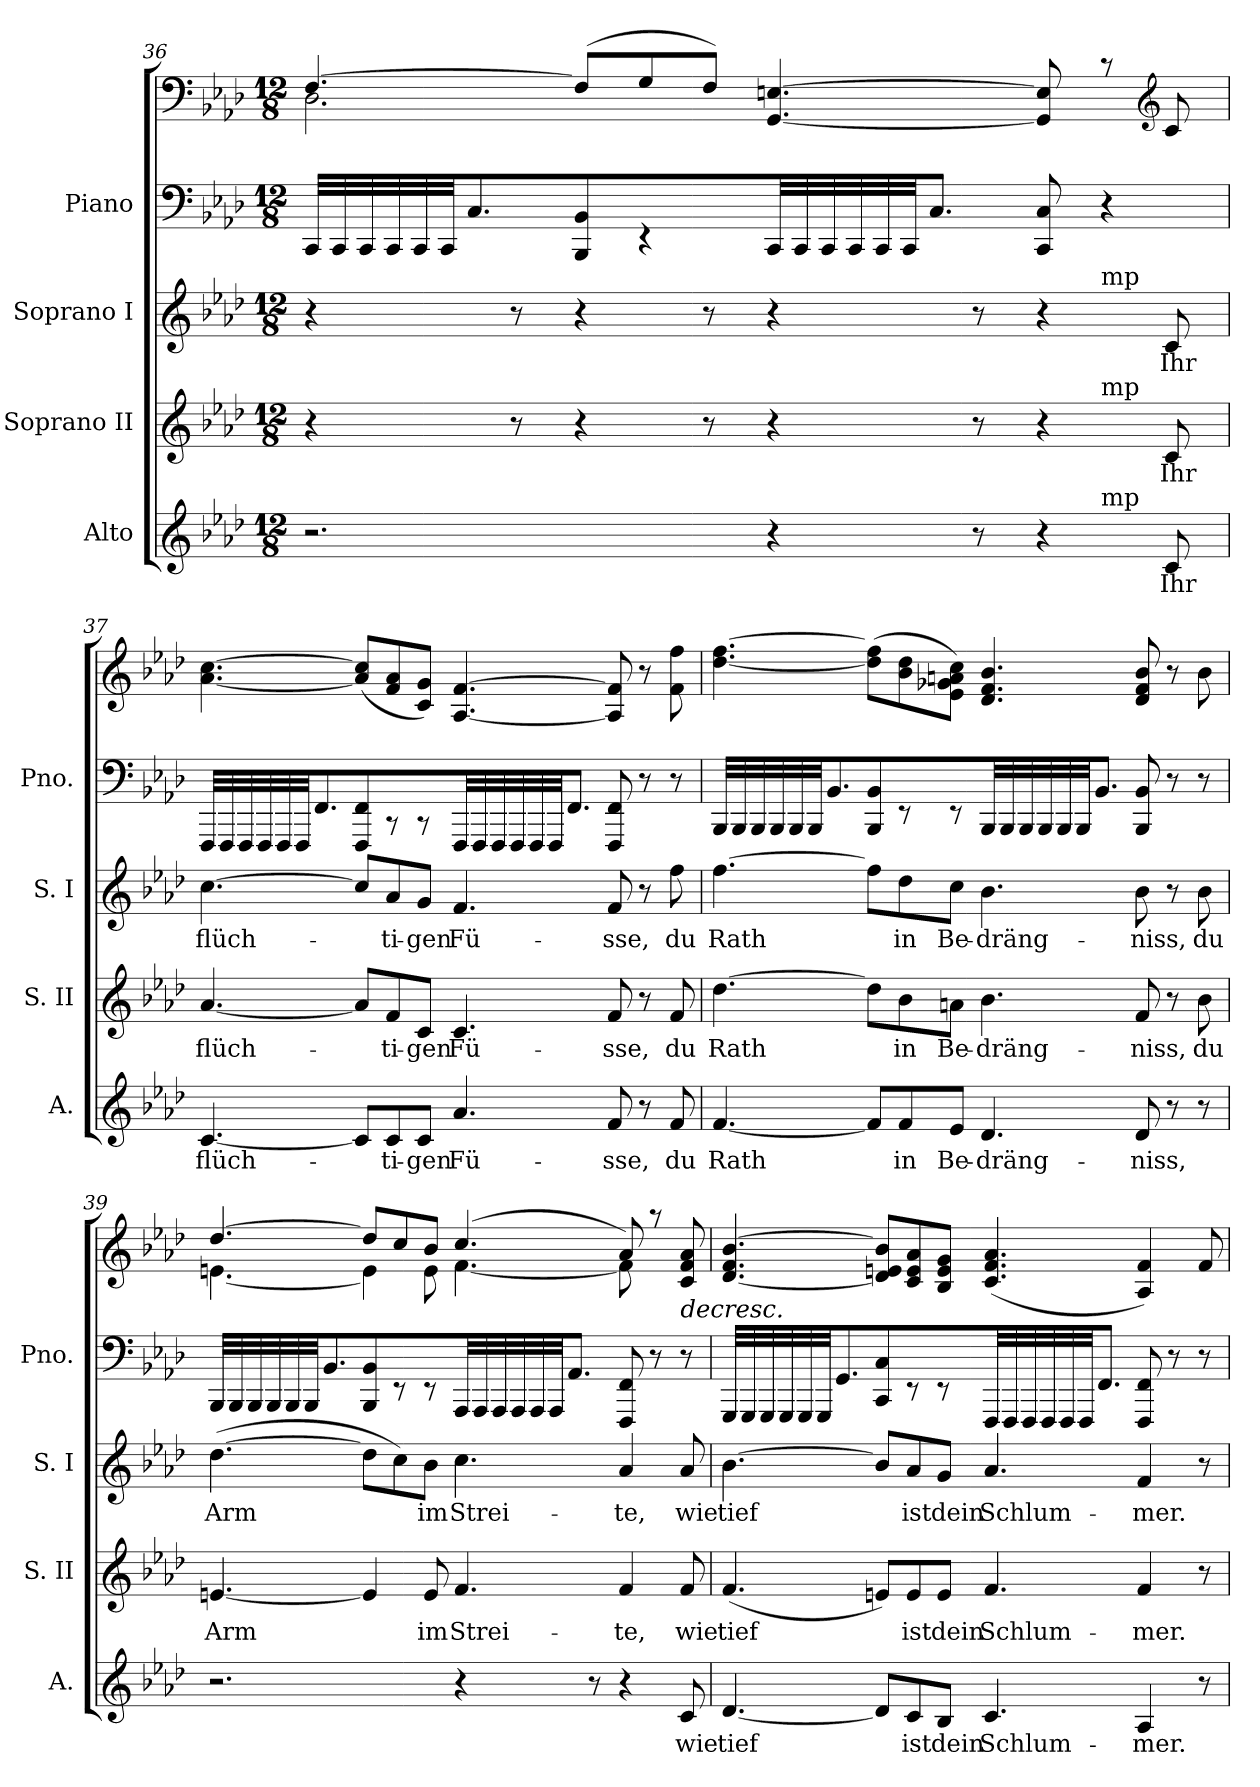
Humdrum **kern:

**kern	**text	**kern	**text	**kern	**text	**kern	**kern
*part4	*part4	*part3	*part3	*part2	*part2	*part1	*part1
*staff5	*staff5	*staff4	*staff4	*staff3	*staff3	*staff2	*staff1
*I"Alto	*	*I"Soprano II	*	*I"Soprano I	*	*I"Piano	*
*I'A.	*	*I'S. II	*	*I'S. I	*	*I'Pno.	*
*clefG2	*	*clefG2	*	*clefG2	*	*clefF4	*clefF4
*k[b-e-a-d-]	*	*k[b-e-a-d-]	*	*k[b-e-a-d-]	*	*k[b-e-a-d-]	*k[b-e-a-d-]
*A-:	*	*A-:	*	*A-:	*	*A-:	*A-:
*M12/8	*	*M12/8	*	*M12/8	*	*M12/8	*M12/8
=36	=36	=36	=36	=36	=36	=36	=36
*^	*	*^	*	*^	*	*	*^
*	*	*	*	*	*	*	*	*	*tremolo	*	*
2.r	1ryy	.	4r	1ryy	.	4r	1ryy	.	32CC/LLL	[>4.F/	2.D-\
.	.	.	.	.	.	.	.	.	32CC/	.	.
.	.	.	.	.	.	.	.	.	32CC/	.	.
.	.	.	.	.	.	.	.	.	32CC/	.	.
.	.	.	.	.	.	.	.	.	32CC/	.	.
.	.	.	.	.	.	.	.	.	32CC/JJJ	.	.
*	*	*	*	*	*	*	*	*	*Xtremolo	*	*
.	.	.	.	.	.	.	.	.	8.C/J	.	.
.	.	.	8r	.	.	8r	.	.	.	.	.
.	.	.	4r	.	.	4r	.	.	8BBB-/ 8BB-/	(>8F/L]	.
.	.	.	.	.	.	.	.	.	4r	8G/	.
.	.	.	8r	.	.	8r	.	.	.	8F/J)	.
*	*	*	*	*	*	*	*	*	*tremolo	*	*
4r	.	.	4r	.	.	4r	.	.	32CC/LLL	[<4.GG/ [>4.En/	2.ryy
.	.	.	.	.	.	.	.	.	32CC/	.	.
.	.	.	.	.	.	.	.	.	32CC/	.	.
.	.	.	.	.	.	.	.	.	32CC/	.	.
.	.	.	.	.	.	.	.	.	32CC/	.	.
.	.	.	.	.	.	.	.	.	32CC/JJJ	.	.
*	*	*	*	*	*	*	*	*	*Xtremolo	*	*
.	.	.	.	.	.	.	.	.	8.C/J	.	.
8r	4ryy	.	8r	4ryy	.	8r	4ryy	.	.	.	.
4r	.	.	4r	.	.	4r	.	.	8CC/ 8C/	8GG/] 8E/]	.
!	!	!	!	!	!	!	!LO:TX:a:t=mp	!	!	!	!
!	!	!	!	!LO:TX:a:t=mp	!	!	!	!	!	!	!
!	!LO:TX:a:t=mp	!	!	!	!	!	!	!	!	!	!
.	4ryy	.	.	4ryy	.	.	4ryy	.	4r	8rc	.
*	*	*	*	*	*	*	*	*	*	*clefG2	*
!	!	!LO:LY:b	!	!	!LO:LY:b	!	!	!LO:LY:b	!	!	!
8c/	.	Ihr	8c/	.	Ihr	8c/	.	Ihr	.	8c/	.
*	*	*	*	*	*	*	*	*	*	*v	*v
=37	=37	=37	=37	=37	=37	=37	=37	=37	=37	=37
!	!	!LO:LY:b	!	!	!LO:LY:b	!	!	!LO:LY:b	!	!
*v	*v	*	*	*	*	*v	*v	*	*	*
*	*	*v	*v	*	*	*	*	*
*	*	*	*	*	*	*tremolo	*
[<4.c/	flüch-	[<4.a-/	flüch-	[>4.cc\	flüch-	32FFF/LLL	[<4.a-\ [>4.cc\
.	.	.	.	.	.	32FFF/	.
.	.	.	.	.	.	32FFF/	.
.	.	.	.	.	.	32FFF/	.
.	.	.	.	.	.	32FFF/	.
.	.	.	.	.	.	32FFF/JJJ	.
*	*	*	*	*	*	*Xtremolo	*
.	.	.	.	.	.	8.FF/J	.
8c/L]	.	8a-/L]	.	8cc/L]	.	8FFF/ 8FF/	(<8a-]/ 8cc]/L
!	!LO:LY:b	!	!LO:LY:b	!	!LO:LY:b	!	!
8c/	-ti-	8f/	-ti-	8a-/	-ti-	8r	8f/ 8a-/
!	!LO:LY:b	!	!LO:LY:b	!	!LO:LY:b	!	!
8c/J	-gen	8c/J	-gen	8g/J	-gen	8r	8c/ 8g/J)
!	!LO:LY:b	!	!LO:LY:b	!	!LO:LY:b	!	!
*	*	*	*	*	*	*tremolo	*
4.a-/	Fü-	4.c/	Fü-	4.f/	Fü-	32FFF/LLL	[<4.A-/ [>4.f/
.	.	.	.	.	.	32FFF/	.
.	.	.	.	.	.	32FFF/	.
.	.	.	.	.	.	32FFF/	.
.	.	.	.	.	.	32FFF/	.
.	.	.	.	.	.	32FFF/JJJ	.
*	*	*	*	*	*	*Xtremolo	*
.	.	.	.	.	.	8.FF/J	.
!	!LO:LY:b	!	!LO:LY:b	!	!LO:LY:b	!	!
8f/	-sse,	8f/	-sse,	8f/	-sse,	8FFF/ 8FF/	8A-/] 8f/]
8r	.	8r	.	8r	.	8r	8r
!	!LO:LY:b	!	!LO:LY:b	!	!LO:LY:b	!	!
8f/	du	8f/	du	8ff\	du	8r	8f\ 8ff\
!!LO:PB:g=z
=38	=38	=38	=38	=38	=38	=38	=38
!	!LO:LY:b	!	!LO:LY:b	!	!LO:LY:b	!	!
*	*	*	*	*	*	*tremolo	*
[<4.f/	Rath	[>4.dd-\	Rath	[>4.ff\	Rath	32BBB-/LLL	[<4.dd-\ [>4.ff\
.	.	.	.	.	.	32BBB-/	.
.	.	.	.	.	.	32BBB-/	.
.	.	.	.	.	.	32BBB-/	.
.	.	.	.	.	.	32BBB-/	.
.	.	.	.	.	.	32BBB-/JJJ	.
*	*	*	*	*	*	*Xtremolo	*
.	.	.	.	.	.	8.BB-/J	.
8f/L]	.	8dd-\L]	.	8ff\L]	.	8BBB-/ 8BB-/	(>8dd-]\ 8ff]\L
!	!LO:LY:b	!	!LO:LY:b	!	!LO:LY:b	!	!
8f/	in	8b-\	in	8dd-\	in	8r	8b-\ 8dd-\
!	!LO:LY:b	!	!LO:LY:b	!	!LO:LY:b	!	!
8e-/J	Be-	8an\J	Be-	8cc\J	Be-	8r	8e-\ 8g-X\ 8an\ 8cc\J)
!	!LO:LY:b	!	!LO:LY:b	!	!LO:LY:b	!	!
*	*	*	*	*	*	*tremolo	*
4.d-/	-dräng-	4.b-\	-dräng-	4.b-\	-dräng-	32BBB-/LLL	4.d-/ 4.f/ 4.b-/
.	.	.	.	.	.	32BBB-/	.
.	.	.	.	.	.	32BBB-/	.
.	.	.	.	.	.	32BBB-/	.
.	.	.	.	.	.	32BBB-/	.
.	.	.	.	.	.	32BBB-/JJJ	.
*	*	*	*	*	*	*Xtremolo	*
.	.	.	.	.	.	8.BB-/J	.
!	!LO:LY:b	!	!LO:LY:b	!	!LO:LY:b	!	!
8d-/	-niss,	8f/	-niss,	8b-\	-niss,	8BBB-/ 8BB-/	8d-/ 8f/ 8b-/
8r	.	8r	.	8r	.	8r	8r
!	!	!	!LO:LY:b	!	!LO:LY:b	!	!
8r	.	8b-\	du	8b-\	du	8r	8b-\
=39	=39	=39	=39	=39	=39	=39	=39
!	!	!	!LO:LY:b	!	!LO:LY:b	!	!
*	*	*	*	*	*	*	*^
*	*	*	*	*	*	*tremolo	*	*
2.r	.	[<4.en/	Arm	(>[>4.dd-\	Arm	32BBB-/LLL	[>4.dd-/	[<4.en\
.	.	.	.	.	.	32BBB-/	.	.
.	.	.	.	.	.	32BBB-/	.	.
.	.	.	.	.	.	32BBB-/	.	.
.	.	.	.	.	.	32BBB-/	.	.
.	.	.	.	.	.	32BBB-/JJJ	.	.
*	*	*	*	*	*	*Xtremolo	*	*
.	.	.	.	.	.	8.BB-/J	.	.
.	.	4e/]	.	8dd-\L]	.	8BBB-/ 8BB-/	8dd-/L]	4e\]
.	.	.	.	8cc\)	.	8r	8cc/	.
!	!	!	!LO:LY:b	!	!LO:LY:b	!	!	!
.	.	8e/	im	8b-\J	im	8r	8b-/J	8e\
!	!	!	!LO:LY:b	!	!LO:LY:b	!	!	!
*	*	*	*	*	*	*tremolo	*	*
4r	.	4.f/	Strei-	4.cc\	Strei-	32AAA-/LLL	(4.cc/	[<4.f\
.	.	.	.	.	.	32AAA-/	.	.
.	.	.	.	.	.	32AAA-/	.	.
.	.	.	.	.	.	32AAA-/	.	.
.	.	.	.	.	.	32AAA-/	.	.
.	.	.	.	.	.	32AAA-/JJJ	.	.
*	*	*	*	*	*	*Xtremolo	*	*
.	.	.	.	.	.	8.AA-/J	.	.
8r	.	.	.	.	.	.	.	.
!	!	!	!LO:LY:b	!	!LO:LY:b	!	!	!
4r	.	4f/	-te,	4a-/	-te,	8FFF/ 8FF/	8a-/)	8f\]
.	.	.	.	.	.	8r	8raa	4ryy
!	!	!	!	!	!	!LO:TX:a:i:t=decresc.	!	!
!	!LO:LY:b	!	!LO:LY:b	!	!LO:LY:b	!	!	!
8c/	wie	8f/	wie	8a-/	wie	8r	8c/ 8f/ 8a-/	.
*	*	*	*	*	*	*	*v	*v
=40	=40	=40	=40	=40	=40	=40	=40
!	!LO:LY:b	!	!LO:LY:b	!	!LO:LY:b	!	!
*	*	*	*	*	*	*tremolo	*
[<4.d-/	tief	(<4.f/	tief	[>4.b-\	tief	32GGG/LLL	[<4.d-/ 4.f/ [>4.b-/
.	.	.	.	.	.	32GGG/	.
.	.	.	.	.	.	32GGG/	.
.	.	.	.	.	.	32GGG/	.
.	.	.	.	.	.	32GGG/	.
.	.	.	.	.	.	32GGG/JJJ	.
*	*	*	*	*	*	*Xtremolo	*
.	.	.	.	.	.	8.GG/J	.
8d-/L]	.	8en/L)	.	8b-/L]	.	8CC/ 8C/	8d-]/ 8en/ 8b-]/L
!	!LO:LY:b	!	!LO:LY:b	!	!LO:LY:b	!	!
8c/	ist	8e/	ist	8a-/	ist	8r	8c/ 8e/ 8a-/
!	!LO:LY:b	!	!LO:LY:b	!	!LO:LY:b	!	!
8B-/J	dein	8e/J	dein	8g/J	dein	8r	8B-/ 8e/ 8g/J
!	!LO:LY:b	!	!LO:LY:b	!	!LO:LY:b	!	!
*	*	*	*	*	*	*tremolo	*
4.c/	Schlum-	4.f/	Schlum-	4.a-/	Schlum-	32FFF/LLL	(<4.c/ 4.f/ 4.a-/
.	.	.	.	.	.	32FFF/	.
.	.	.	.	.	.	32FFF/	.
.	.	.	.	.	.	32FFF/	.
.	.	.	.	.	.	32FFF/	.
.	.	.	.	.	.	32FFF/JJJ	.
*	*	*	*	*	*	*Xtremolo	*
.	.	.	.	.	.	8.FF/J	.
!	!LO:LY:b	!	!LO:LY:b	!	!LO:LY:b	!	!
4A-/	-mer.	4f/	-mer.	4f/	-mer.	8FFF/ 8FF/	4A-/ 4f/)
.	.	.	.	.	.	8r	.
8r	.	8r	.	8r	.	8r	8f/
=	=	=	=	=	=	=	=
*-	*-	*-	*-	*-	*-	*-	*-
